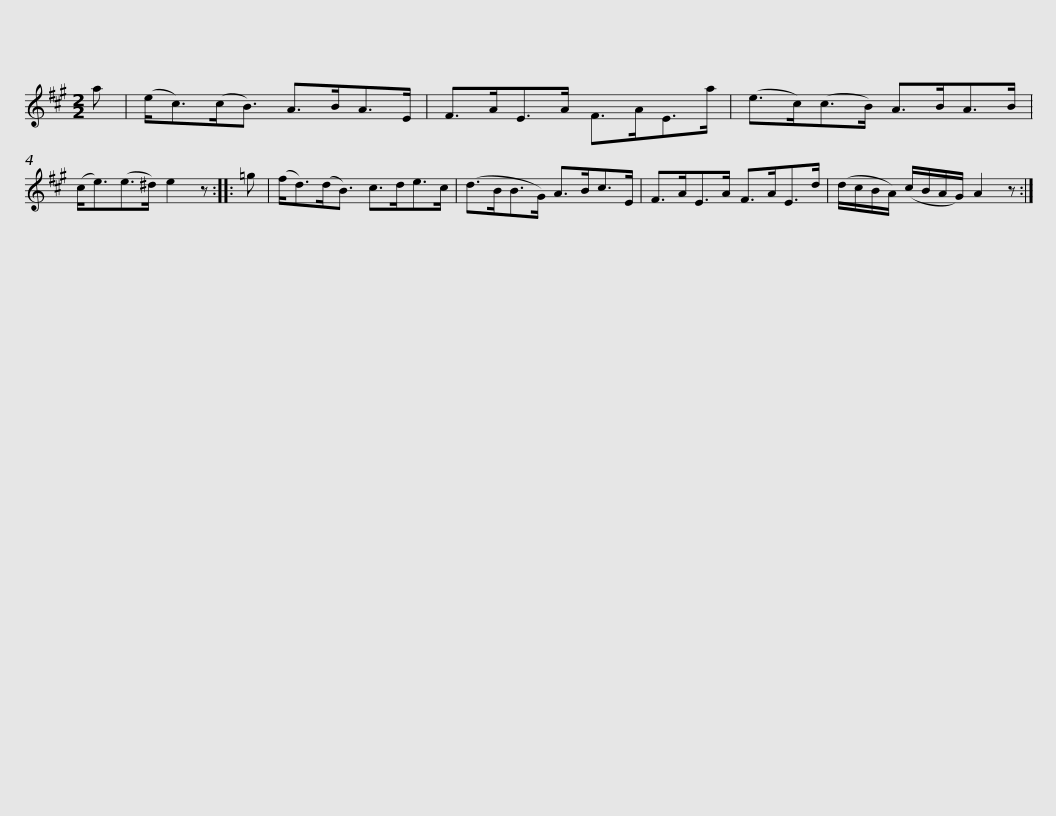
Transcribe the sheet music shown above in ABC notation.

X:1
L:1/8
M:2/2
I:linebreak $
K:A
V:1 treble
V:1
 a | (e<c)(c<B) A>BA>E | F>AE>A F>AE>a | (e>c)(c>B) A>BA>B | (c<e)(e>^d) e2 z :: %5
 =g |$ (f<d)(d<B) c>de>c | (d>BB>G) A>Bc>E | F>AE>A F>AE>d | (d/c/B/A/) (c/B/A/G/) A2 z :| %10
